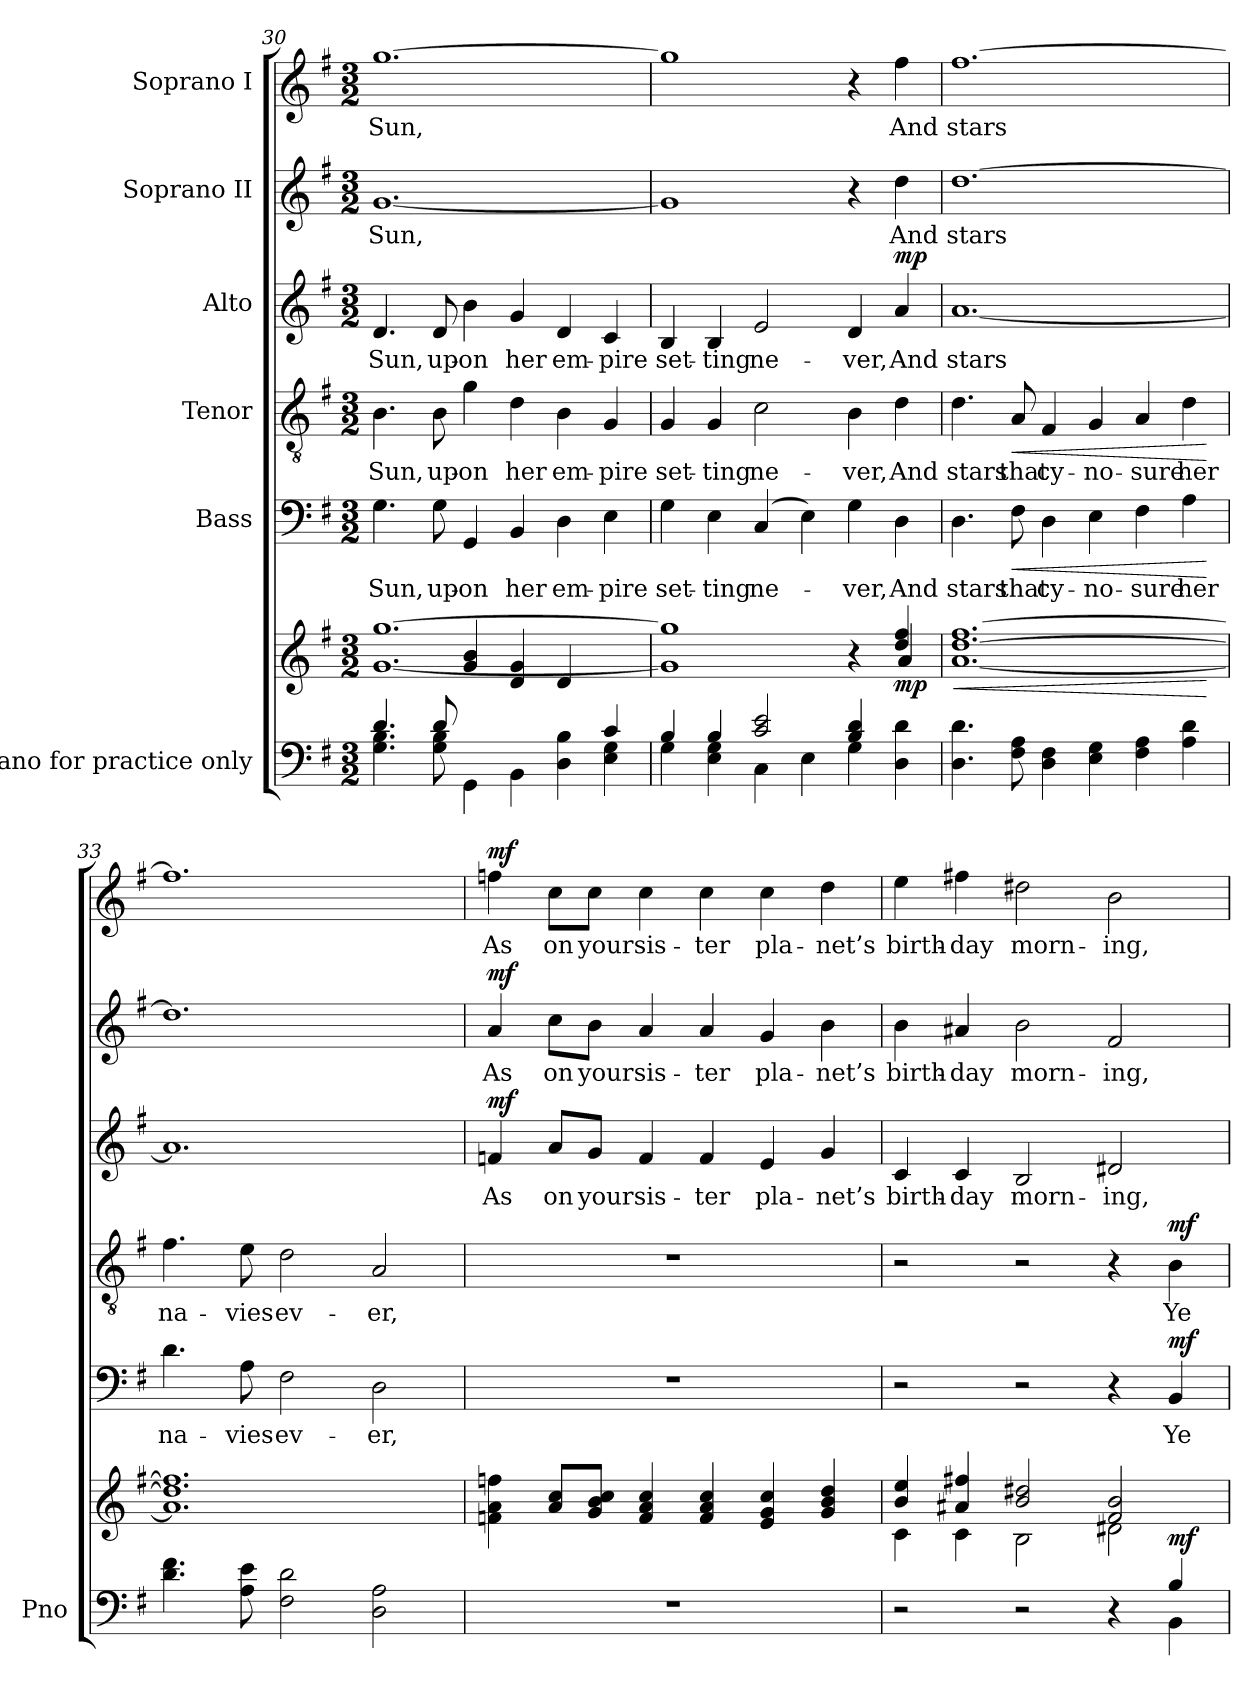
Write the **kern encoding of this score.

**kern	**kern	**dynam	**kern	**text	**dynam	**kern	**text	**dynam	**kern	**text	**dynam	**kern	**text	**dynam	**kern	**text	**dynam
*part6	*part6	*part6	*part5	*part5	*part5	*part4	*part4	*part4	*part3	*part3	*part3	*part2	*part2	*part2	*part1	*part1	*part1
*staff7	*staff6	*staff6/7	*staff5	*staff5	*staff5	*staff4	*staff4	*staff4	*staff3	*staff3	*staff3	*staff2	*staff2	*staff2	*staff1	*staff1	*staff1
*I"Piano for practice only	*	*	*I"Bass	*	*	*I"Tenor	*	*	*I"Alto	*	*	*I"Soprano II	*	*	*I"Soprano I	*	*
*I'Pno	*	*	*	*	*	*	*	*	*	*	*	*	*	*	*	*	*
*clefF4	*clefG2	*	*clefF4	*	*	*clefGv2	*	*	*clefG2	*	*	*clefG2	*	*	*clefG2	*	*
*k[f#]	*k[f#]	*	*k[f#]	*	*	*k[f#]	*	*	*k[f#]	*	*	*k[f#]	*	*	*k[f#]	*	*
*M3/2	*M3/2	*	*M3/2	*	*	*M3/2	*	*	*M3/2	*	*	*M3/2	*	*	*M3/2	*	*
=30	=30	=30	=30	=30	=30	=30	=30	=30	=30	=30	=30	=30	=30	=30	=30	=30	=30
*^	*^	*	*	*	*	*	*	*	*	*	*	*	*	*	*	*	*
4.d/	4.G\ 4.B\	[>1.g [1.gg	2ryy	.	4.G\	Sun,	.	4.B\	Sun,	.	4.d/	Sun,	.	[1.g	Sun,	.	[1.gg	Sun,	.
8d/	8G\ 8B\	.	.	.	8G\	up-	.	8B\	up-	.	8d/	up-	.	.	.	.	.	.	.
2.ryy	4GG\	.	4g/ 4b/	.	4GG/	-on	.	4g\	-on	.	4b\	-on	.	.	.	.	.	.	.
.	4BB\	.	4d/ 4g/	.	4BB/	her	.	4d\	her	.	4g/	her	.	.	.	.	.	.	.
.	4D\ 4B\	.	4d/	.	4D\	em-	.	4B\	em-	.	4d/	em-	.	.	.	.	.	.	.
4c/	4E\ 4G\	.	4ryy	.	4E\	-pire	.	4G/	-pire	.	4c/	-pire	.	.	.	.	.	.	.
=31	=31	=31	=31	=31	=31	=31	=31	=31	=31	=31	=31	=31	=31	=31	=31	=31	=31	=31	=31
4B/	4G\	1g] 1gg]	4ryy	.	4G\	set-	.	4G/	set-	.	4B/	set-	.	1g]	.	.	1gg]	.	.
*	*	*v	*v	*	*	*	*	*	*	*	*	*	*	*	*	*	*	*	*
4B/	4E\ 4G\	.	.	4E\	-ting	.	4G/	-ting	.	4B/	-ting	.	.	.	.	.	.	.
2c/ 2e/	4C\	.	.	(4C/	ne-	.	2c\	ne-	.	2e/	ne-	.	.	.	.	.	.	.
.	4E\	.	.	4E\)	.	.	.	.	.	.	.	.	.	.	.	.	.	.
4B/ 4d/	4G\	4r	.	4G\	ver,	.	4B\	-ver,	.	4d/	-ver,	.	4r	.	.	4r	.	.
*	*	*^	*	*	*	*	*	*	*	*	*	*	*	*	*	*	*	*
!	!	!	!	!LO:DY:b	!	!	!	!	!	!	!	!	!LO:DY:a	!	!	!	!	!	!
4ryy	4D\ 4d\	4dd/ 4ff#/	4a/	mp	4D\	And	.	4d\	And	.	4a/	And	mp	4dd\	And	.	4ff#\	And	.
=32	=32	=32	=32	=32	=32	=32	=32	=32	=32	=32	=32	=32	=32	=32	=32	=32	=32	=32	=32
!	!	!	!	!LO:HP:b	!	!	!	!	!	!	!	!	!	!	!	!	!	!	!
*v	*v	*	*	*	*	*	*	*	*	*	*	*	*	*	*	*	*	*	*
4.D\ 4.d\	[>1.dd [1.ff#	[1.a	<	4.D\	stars	.	4.d\	stars	.	[1.a	stars	.	[1.dd	stars	.	[1.ff#	stars	.
!	!	!	!	!	!	!LO:HP:b	!	!	!LO:HP:b	!	!	!	!	!	!	!	!	!
8F#\ 8A\	.	.	.	8F#\	that	<	8A/	that	<	.	.	.	.	.	.	.	.	.
4D\ 4F#\	.	.	.	4D\	cy-	.	4F#/	cy-	.	.	.	.	.	.	.	.	.	.
4E\ 4G\	.	.	.	4E\	-no-	.	4G/	-no-	.	.	.	.	.	.	.	.	.	.
4F#\ 4A\	.	.	.	4F#\	-sure	.	4A/	-sure	.	.	.	.	.	.	.	.	.	.
4A\ 4d\	.	.	.	4A\	her	.	4d\	her	.	.	.	.	.	.	.	.	.	.
*	*v	*v	*	*	*	*	*	*	*	*	*	*	*	*	*	*	*	*
.	.	[	.	.	[	.	.	[	.	.	.	.	.	.	.	.	.
=33	=33	=33	=33	=33	=33	=33	=33	=33	=33	=33	=33	=33	=33	=33	=33	=33	=33
*	*^	*	*	*	*	*	*	*	*	*	*	*	*	*	*	*	*
4.d\ 4.f#\	1.dd] 1.ff#]	1.a]	.	4.d\	na-	.	4.f#\	na-	.	1.a]	.	.	1.dd]	.	.	1.ff#]	.	.
8A\ 8e\	.	.	.	8A\	-vies	.	8e\	-vies	.	.	.	.	.	.	.	.	.	.
2F#\ 2d\	.	.	.	2F#\	ev-	.	2d\	ev-	.	.	.	.	.	.	.	.	.	.
2D\ 2A\	.	.	.	2D\	-er,	.	2A/	-er,	.	.	.	.	.	.	.	.	.	.
*	*v	*v	*	*	*	*	*	*	*	*	*	*	*	*	*	*	*	*
=34	=34	=34	=34	=34	=34	=34	=34	=34	=34	=34	=34	=34	=34	=34	=34	=34	=34
!	!	!	!	!	!	!	!	!	!	!	!LO:DY:a	!	!	!LO:DY:a	!	!	!LO:DY:a
1.r	4fn\ 4a\ 4ffn\	.	1.r	.	.	1.r	.	.	4fn/	As	mf	4a/	As	mf	4ffn\	As	mf
.	8a/ 8cc/L	.	.	.	.	.	.	.	8a/L	on	.	8cc\L	on	.	8cc\L	on	.
.	8g/ 8b/ 8cc/J	.	.	.	.	.	.	.	8g/J	your	.	8b\J	your	.	8cc\J	your	.
.	4f/ 4a/ 4cc/	.	.	.	.	.	.	.	4f/	sis-	.	4a/	sis-	.	4cc\	sis-	.
.	4f/ 4a/ 4cc/	.	.	.	.	.	.	.	4f/	-ter	.	4a/	-ter	.	4cc\	-ter	.
.	4e/ 4g/ 4cc/	.	.	.	.	.	.	.	4e/	pla-	.	4g/	pla-	.	4cc\	pla-	.
.	4g/ 4b/ 4dd/	.	.	.	.	.	.	.	4g/	-net’s	.	4b\	-net’s	.	4dd\	-net’s	.
=35	=35	=35	=35	=35	=35	=35	=35	=35	=35	=35	=35	=35	=35	=35	=35	=35	=35
*^	*^	*	*	*	*	*	*	*	*	*	*	*	*	*	*	*	*
2r	2ryy	4b/ 4ee/	4c\	.	2r	.	.	2r	.	.	4c/	birth-	.	4b\	birth-	.	4ee\	birth-	.
.	.	4a#X/ 4ff#X/	4c\	.	.	.	.	.	.	.	4c/	-day	.	4a#X/	-day	.	4ff#X\	-day	.
2r	2ryy	2b/ 2dd#X/	2B\	.	2r	.	.	2r	.	.	2B/	morn-	.	2b\	morn-	.	2dd#X\	morn-	.
4r	4ryy	2f#/ 2b/	2d#X\	.	4r	.	.	4r	.	.	2d#X/	-ing,	.	2f#/	-ing,	.	2b\	-ing,	.
!	!	!	!	!LO:DY:a=2	!	!	!LO:DY:a	!	!	!LO:DY:a	!	!	!	!	!	!	!	!	!
4B/	4BB\	.	.	mf	4BB/	Ye	mf	4B\	Ye	mf	.	.	.	.	.	.	.	.	.
*v	*v	*	*	*	*	*	*	*	*	*	*	*	*	*	*	*	*	*	*
*	*v	*v	*	*	*	*	*	*	*	*	*	*	*	*	*	*	*	*
=	=	=	=	=	=	=	=	=	=	=	=	=	=	=	=	=	=
*-	*-	*-	*-	*-	*-	*-	*-	*-	*-	*-	*-	*-	*-	*-	*-	*-	*-
